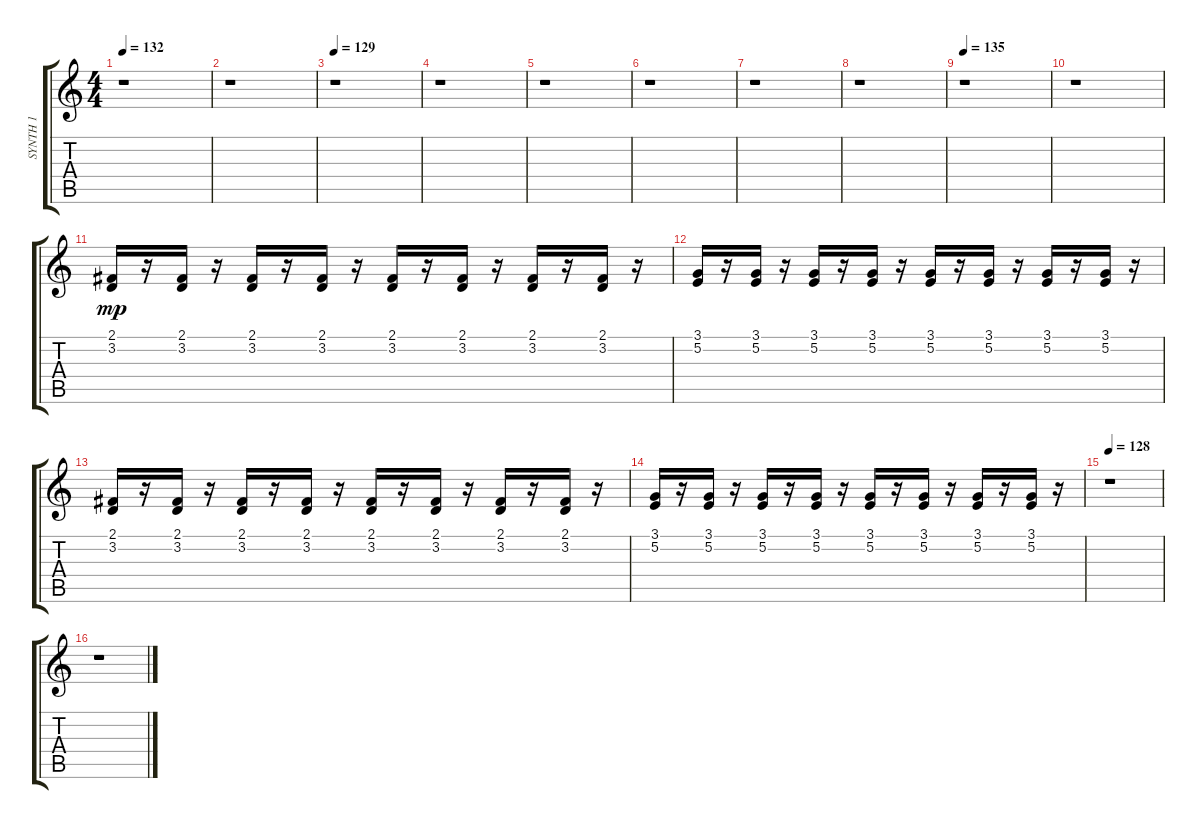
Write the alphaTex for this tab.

\track ("SYNTH 1" "SYNTH 1") {instrument lead2sawtooth}
\staff {score tabs}
\tuning (E4 B3 G3 D3 A2 E2) {hide}
\ts (4 4)
\tempo 132
\clef g2
\ks c
r.1{dy mp} |
r.1 |
\tempo 129
r.1 |
r.1 |
r.1 |
r.1 |
r.1 |
r.1 |
\tempo 135
r.1 |
r.1 |
(2.1 3.2).16 r.16 (2.1 3.2).16 r.16 (2.1 3.2).16 r.16 (2.1 3.2).16 r.16 (2.1 3.2).16 r.16 (2.1 3.2).16 r.16 (2.1 3.2).16 r.16 (2.1 3.2).16 r.16 |
(3.1 5.2).16 r.16 (3.1 5.2).16 r.16 (3.1 5.2).16 r.16 (3.1 5.2).16 r.16 (3.1 5.2).16 r.16 (3.1 5.2).16 r.16 (3.1 5.2).16 r.16 (3.1 5.2).16 r.16 |
(2.1 3.2).16 r.16 (2.1 3.2).16 r.16 (2.1 3.2).16 r.16 (2.1 3.2).16 r.16 (2.1 3.2).16 r.16 (2.1 3.2).16 r.16 (2.1 3.2).16 r.16 (2.1 3.2).16 r.16 |
(3.1 5.2).16 r.16 (3.1 5.2).16 r.16 (3.1 5.2).16 r.16 (3.1 5.2).16 r.16 (3.1 5.2).16 r.16 (3.1 5.2).16 r.16 (3.1 5.2).16 r.16 (3.1 5.2).16 r.16 |
\tempo 128
r.1 |
r.1
